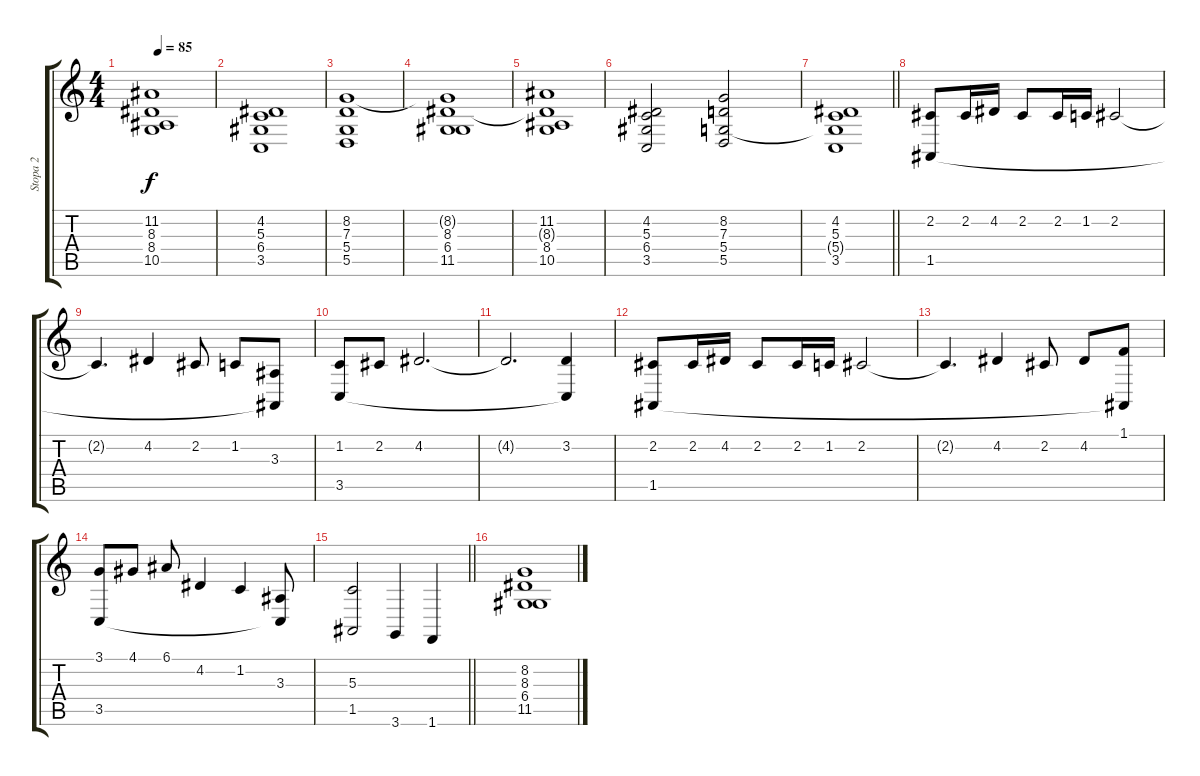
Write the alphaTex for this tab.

\track ("Stopa 2" "Stopa 2") {instrument synthstrings1}
\staff {score tabs}
\tuning (E4 B3 G3 D3 A2 E2) {hide}
\ts (4 4)
\tempo 85
\clef g2
\ks c
(11.2 8.3{t} 8.4 10.5).1{dy f} |
(4.2 5.3 6.4 3.5).1 |
(8.2 7.3 5.4 5.5).1 |
(8.2{t} 8.3 6.4 11.5).1 |
(11.2 8.3{t} 8.4 10.5).1 |
(4.2 5.3 6.4 3.5).2 (8.2 7.3 5.4 5.5).2 |
\barLineRight lightlight
(4.2 5.3 5.4{t} 3.5).1 |
(2.2 1.5).8 2.2.16 4.2.16 2.2.8 2.2.16 1.2.16 2.2.2 |
2.2{t}.4{d} 4.2.4 2.2.8 1.2.8 (3.3 1.5{t}).8 |
(1.2 3.5).8 2.2.8 4.2.2{d} |
4.2{t}.2{d} (3.2 3.5{t}).4 |
(2.2 1.5).8 2.2.16 4.2.16 2.2.8 2.2.16 1.2.16 2.2.2 |
2.2{t}.4{d} 4.2.4 2.2.8 4.2.8 (1.1 1.5{t}).8 |
(3.1 3.5).8 4.1.8 6.1.8 4.2.4 1.2.4 (3.3 3.5{t}).8 |
\barLineRight lightlight
(5.3 1.5).2 3.6.4 1.6.4 |
(8.2 8.3 6.4 11.5).1
